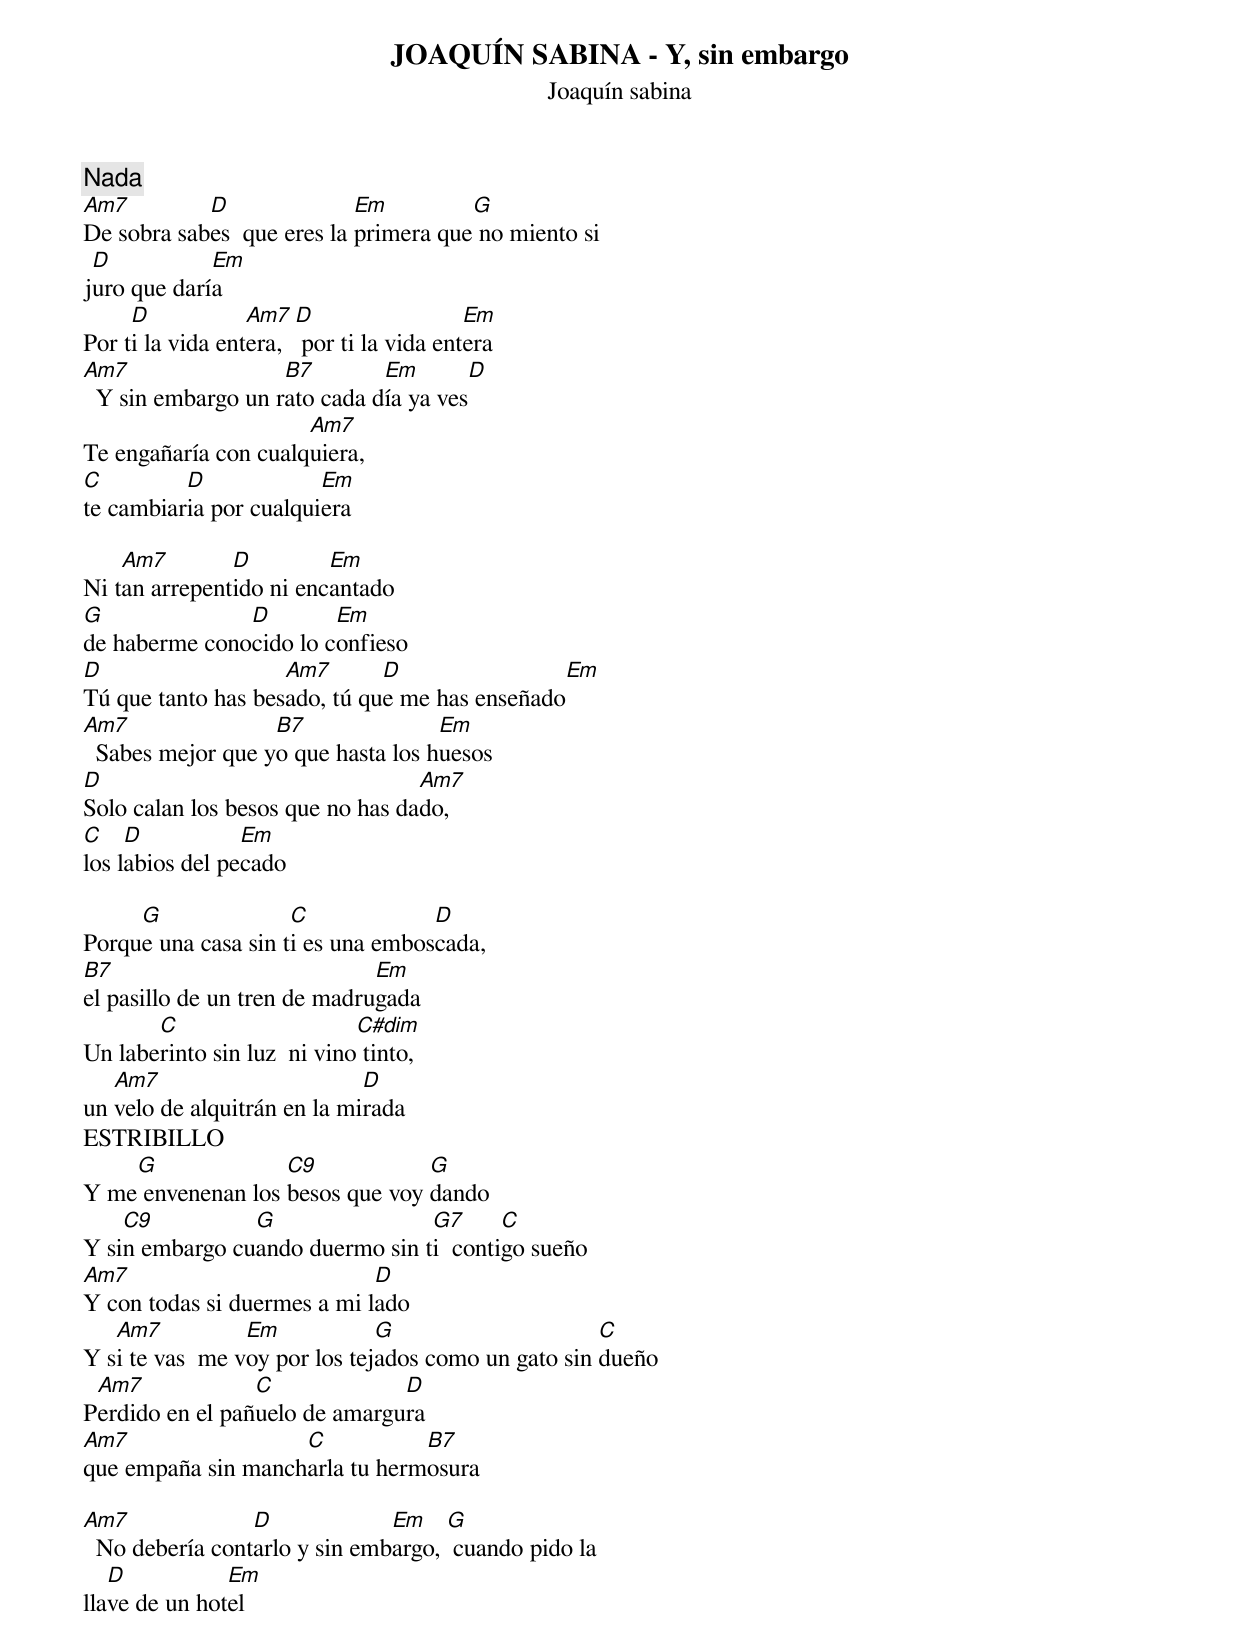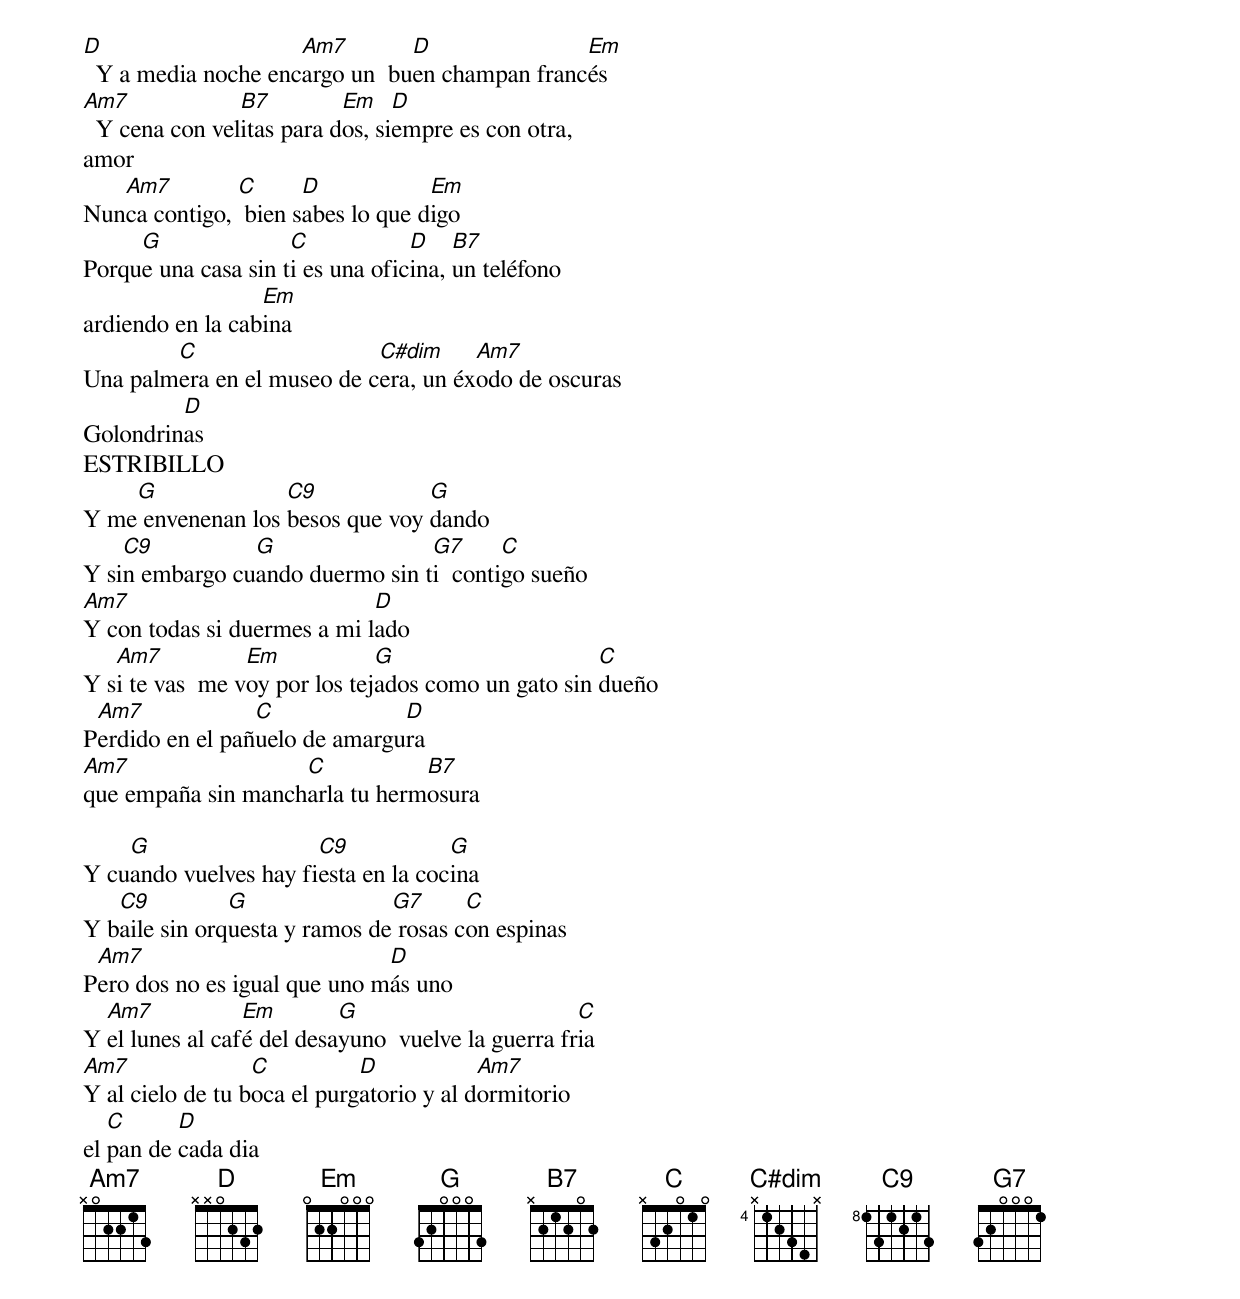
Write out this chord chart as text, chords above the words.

JOAQUÍN SABINA - Y, sin embargo
Joaquín sabina
Nada
Am7         D               Em         G
De sobra sabes  que eres la primera que no miento si
 D           Em
juro que daría
     D            Am7   D                  Em
Por ti la vida entera,   por ti la vida entera
Am7                 B7        Em         D
  Y sin embargo un rato cada día ya ves
                      Am7
Te engañaría con cualquiera,
C         D             Em
te cambiaria por cualquiera

    Am7        D         Em
Ni tan arrepentido ni encantado
G              D        Em
de haberme conocido lo confieso
D                   Am7       D                 Em
Tú que tanto has besado, tú que me has enseñado
Am7                B7               Em
  Sabes mejor que yo que hasta los huesos
D                                 Am7
Solo calan los besos que no has dado,
C    D           Em
los labios del pecado

     G               C             D
Porque una casa sin ti es una emboscada,
B7                            Em
el pasillo de un tren de madrugada
       C                     C#dim
Un laberinto sin luz  ni vino tinto,
   Am7                       D
un velo de alquitrán en la mirada
ESTRIBILLO
    G              C9            G
Y me envenenan los besos que voy dando
    C9          G                G7      C
Y sin embargo cuando duermo sin ti  contigo sueño
Am7                          D
Y con todas si duermes a mi lado
   Am7           Em            G                     C
Y si te vas  me voy por los tejados como un gato sin dueño
 Am7             C             D
Perdido en el pañuelo de amargura
Am7                 C           B7
que empaña sin mancharla tu hermosura

Am7              D             Em    G
  No debería contarlo y sin embargo,  cuando pido la
   D           Em
llave de un hotel
D                    Am7        D               Em
  Y a media noche encargo un  buen champan francés
Am7             B7         Em    D
  Y cena con velitas para dos, siempre es con otra,
amor
   Am7         C      D            Em
Nunca contigo,  bien sabes lo que digo
     G               C            D    B7
Porque una casa sin ti es una oficina, un teléfono
                  Em
ardiendo en la cabina
        C                   C#dim     Am7
Una palmera en el museo de cera, un éxodo de oscuras
         D
Golondrinas
ESTRIBILLO
    G              C9            G
Y me envenenan los besos que voy dando
    C9          G                G7      C
Y sin embargo cuando duermo sin ti  contigo sueño
Am7                          D
Y con todas si duermes a mi lado
   Am7           Em            G                     C
Y si te vas  me voy por los tejados como un gato sin dueño
 Am7             C             D
Perdido en el pañuelo de amargura
Am7                 C           B7
que empaña sin mancharla tu hermosura

    G                  C9            G
Y cuando vuelves hay fiesta en la cocina
   C9          G               G7      C
Y baile sin orquesta y ramos de rosas con espinas
 Am7                          D
Pero dos no es igual que uno más uno
  Am7            Em        G                        C
Y el lunes al café del desayuno  vuelve la guerra fria
Am7               C          D            Am7
Y al cielo de tu boca el purgatorio y al dormitorio
   C      D
el pan de cada dia
